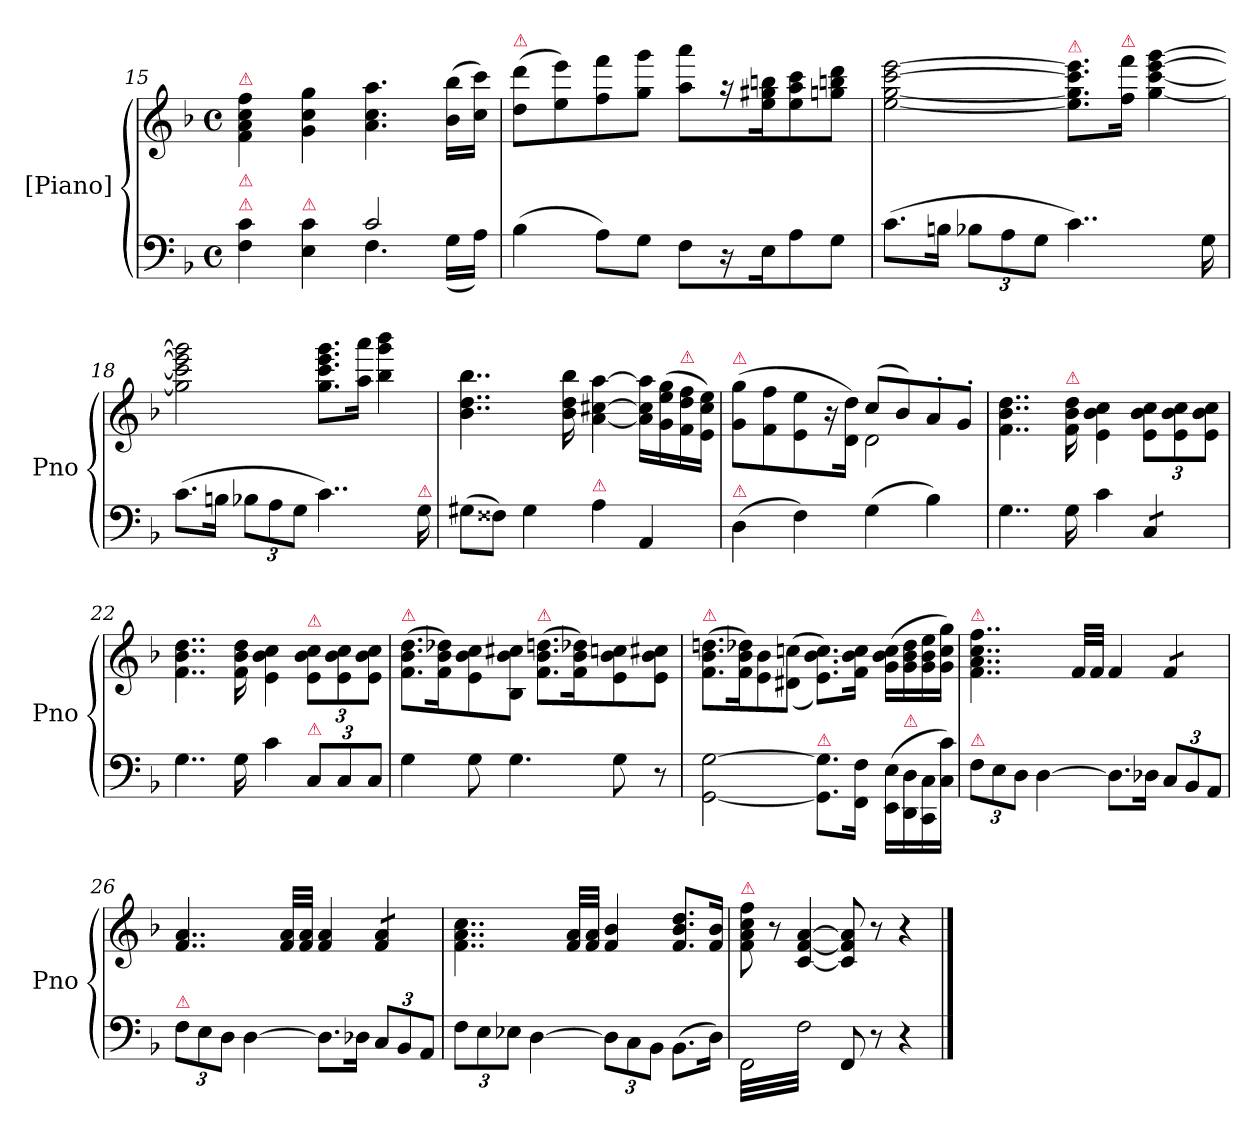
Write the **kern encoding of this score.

**kern	**kern
*part2	*part1
*staff2	*staff1
*I"[Piano]	*I"[Piano]
*I'Pno	*I'Pno
*clefF4	*clefG2
*k[b-]	*k[b-]
*F:	*F:
*M4/4	*M4/4
*met(c)	*met(c)
=15	=15
*^	*
!	!	!LO:TX:a:color=crimson:t=⚠
!LO:TX:a:color=crimson:t=⚠	!	!
!LO:TX:a:color=crimson:t=⚠	!	!
4F\ 4c\	2ryy	4f\ 4a\ 4cc\ 4ff\
!LO:TX:a:color=crimson:t=⚠	!	!
4E\ 4c\	.	4g\ 4cc\ 4gg\
2c/	4.F\	4.a\ 4.cc\ 4.aa\
.	(>16G\LL	(>16b-\ 16bb-\LL
.	16A\JJ)	16cc\ 16ccc\JJ)
=16	=16	=16
!	!	!LO:TX:a:color=crimson:t=⚠
!LO:TX:a:color=crimson:t=⚠	!	!
*v	*v	*
(>4B-\	(>8dd\ 8ddd\L
.	8ee\ 8eee\)
8A\L)	8ff\ 8fff\
8G\J	8gg\ 8ggg\J
8F\L	8aa\ 8aaa\L
16r	16r
16E\K	16ee\ 16gg#X\ 16bbn\K
8A\	8ee\ 8aa\ 8ccc\
8G\J	8ggn\ 8bbn\ 8ddd\J
=17	=17
(>8.c\L	[2ee\ [2gg\ [2ccc\ [2eee\
16Bn\Jk	.
12B-X\L	.
12A\	.
12G\J	.
!	!LO:TX:a:color=crimson:t=⚠
4..c\)	8.ee]\ 8.gg]\ 8.ccc]\ 8.eee]\L
!	!LO:TX:a:color=crimson:t=⚠
.	16ff\ 16fff\Jk
.	[4gg\ [4ccc\ [4eee\ [4ggg\
16G\	.
=18	=18
(>8.c\L	2gg]\ 2ccc]\ 2eee]\ 2ggg]\
16Bn\Jk	.
12B-X\L	.
12A\	.
12G\J	.
4..c\)	8.gg\ 8.ccc\ 8.eee\ 8.ggg\L
.	16aa\ 16aaa\Jk
.	4bb-\ 4ggg\ 4bbb-\
!LO:TX:a:color=crimson:t=⚠	!
16G\	.
=19	=19
(>8G#X\L	4..b-\ 4..dd\ 4..bb-\
8F##X\J)	.
4G#\	.
.	16b-\ 16dd\ 16bb-\
!LO:TX:a:color=crimson:t=⚠	!
4A\	[4a\ [4cc#X\ [4aa\
4AA/	16a]\ 16cc#]\ 16aa]\LL
.	(>16g\ 16ee\ 16gg\
!	!LO:TX:a:color=crimson:t=⚠
.	16f\ 16dd\ 16ff\
.	16e\ 16cc#\ 16ee\JJ)
=20	=20
*	*^
!	!LO:TX:a:color=crimson:t=⚠	!
!LO:TX:a:color=crimson:t=⚠	!	!
(>4D\	(>8g\ 8gg\L	4ryy
.	8f\ 8ff\	.
4F\)	8e\ 8ee\	4ryy
.	16r	.
.	16d\ 16dd\Jk)	.
(>4G\	(<8cc/L	2d\
.	8b-/)	.
4B-\)	8a'</	.
.	8g'</J	.
*	*v	*v
=21	=21
4..G\	4..f\ 4..b-\ 4..dd\
!	!LO:TX:a:color=crimson:t=⚠
16G\	16f\ 16b-\ 16dd\
4c\	4e\ 4b-\ 4cc\
*tremolo	*
8C/L	12e\ 12b-\ 12cc\L
.	12e\ 12b-\ 12cc\
8C/J	.
*Xtremolo	*
.	12e\ 12b-\ 12cc\J
=22	=22
4..G\	4..f\ 4..b-\ 4..dd\
16G\	16f\ 16b-\ 16dd\
4c\	4e\ 4b-\ 4cc\
!	!LO:TX:a:color=crimson:t=⚠
!LO:TX:a:color=crimson:t=⚠	!
12C/L	12e\ 12b-\ 12cc\L
12C/	12e\ 12b-\ 12cc\
12C/J	12e\ 12b-\ 12cc\J
=23	=23
!	!LO:TX:a:color=crimson:t=⚠
4G\	(>8.f\ 8.b-\ 8.dd\L
.	16f\ 16b-\ 16dd-X\K)
8G\	8e\ 8b-\ 8cc\
4.G\	8B-\ 8b-\ 8cc#X\J
!	!LO:TX:a:color=crimson:t=⚠
.	(>8.f\ 8.b-\ 8.ddn\L
.	16f\ 16b-\ 16dd-X\K)
8G\	8e\ 8b-\ 8ccn\
8r	8e\ 8b-\ 8cc#X\J
=24	=24
!	!LO:TX:a:color=crimson:t=⚠
[2GG\ [2G\	(>8.f\ 8.b-\ 8.ddn\L
.	16f\ 16b-\ 16dd-X\K)
.	8e\ 8b-\
.	(>(<8d#X\ 8ccn\J
!LO:TX:a:color=crimson:t=⚠	!
8.GG]\ 8.G]\L	8.e\ 8.b-\ 8.cc\L))
16FF\ 16F\Jk	16f\ 16b-\ 16cc\Jk
(>16EE\ 16E\LL	(>16g\ 16b-\ 16cc\LL
!LO:TX:a:color=crimson:t=⚠	!
16DD\ 16D\	16g\ 16b-\ 16dd-\
16CC\ 16C\	16g\ 16b-\ 16ee\
16C\ 16c\JJ)	16g\ 16cc\ 16gg\JJ)
=25	=25
!	!LO:TX:a:color=crimson:t=⚠
!LO:TX:a:color=crimson:t=⚠	!
12F\L	4..f\ 4..a\ 4..cc\ 4..ff\
12E\	.
12D\J	.
[4D\	.
.	32f/LLL
.	32f/JJJ
8.D\L]	4f/
16D-X\Jk	.
*	*tremolo
12C/L	8f/L
12BB-/	.
.	8f/J
*	*Xtremolo
12AA/J	.
=26	=26
!LO:TX:a:color=crimson:t=⚠	!
12F\L	4..f/ 4..a/
12E\	.
12D\J	.
[4D\	.
.	32f/ 32a/LLL
.	32f/ 32a/JJJ
8.D\L]	4f/ 4a/
16D-X\Jk	.
*	*tremolo
12C/L	8f/ 8a/L
12BB-/	.
.	8f/ 8a/J
*	*Xtremolo
12AA/J	.
=27	=27
12F\L	4..f\ 4..a\ 4..cc\
12E\	.
12E-X\J	.
[4D\	.
.	32f/ 32a/LLL
.	32f/ 32a/JJJ
12D\L]	4f/ 4b-/
12C\	.
12BB-\J	.
(>8.BB-\L	8.f/ 8.b-/ 8.dd/L
16D\Jk)	16f/ 16b-/Jk
=28	=28
!	!LO:TX:a:color=crimson:t=⚠
*tremolo	*
(>32FF\LLL	8f\ 8a\ 8cc\ 8ff\
32F\)	.
32FF\	.
32F\)	.
32FF\	8r
32F\)	.
32FF\	.
32F\)	.
32FF\	[4c/ [4f/ [4a/
32F\)	.
32FF\	.
32F\)	.
32FF\	.
32F\)	.
32FF\	.
32F\)JJJ	.
*Xtremolo	*
8FF/	8c]/ 8f]/ 8a]/
.	.
.	.
.	.
8r	8r
.	.
.	.
.	.
4r	4r
==	==
*-	*-
